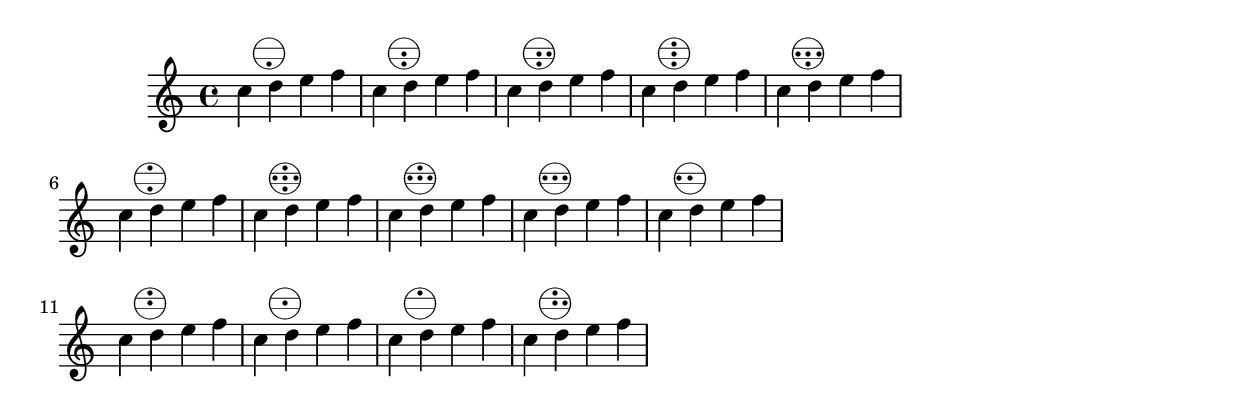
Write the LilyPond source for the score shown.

%% DO NOT EDIT this file manually; it is automatically
%% generated from LSR http://lsr.dsi.unimi.it
%% Make any changes in LSR itself, or in Documentation/snippets/new/ ,
%% and then run scripts/auxiliar/makelsr.py
%%
%% This file is in the public domain.
\version "2.15.20"

\header {
  lsrtags = "keyboards"

%% Translation of GIT committish: 8b93de6ce951b7b14bc7818f31019524295b990f
  texidoces = "
Los símbolos específicos de acordeón discanto se escriben mediante
@code{\\markup}.  Se puede trucar la colocación vertical de los
símbolos modificando los argumentos de @code{\\raise}.

"
  doctitlees = "Símbolos de acordeón discanto"


%% Translation of GIT committish: 0a868be38a775ecb1ef935b079000cebbc64de40
  doctitlede = "Symbole für Akkordeon-Diskantregister"
  texidocde = "
Diskantregister für Akkordeon können mit @code{\\markup} dargestellt werden.
Die vertikale Position der einzelnen Elemente werden mit @code{\\raise}
angepasst.
"

  texidoc = "
Accordion discant-specific symbols are added using @code{\\markup}. The
vertical placement of the symbols can be tweaked by changing the
@code{\\raise} arguments.



"
  doctitle = "Accordion-discant symbols"
} % begin verbatim

discant = \markup {
  \musicglyph #"accordion.discant"
}
dot = \markup {
  \musicglyph #"accordion.dot"
}

\layout { ragged-right = ##t }

% 16 voets register
accBasson = ^\markup {
  \combine
  \discant
  \raise #0.5 \dot
}

% een korig 8 en 16 voets register
accBandon = ^\markup {
  \combine
    \discant
    \combine
      \raise #0.5 \dot
      \raise #1.5 \dot
}

accVCello = ^\markup {
  \combine
    \discant
    \combine
      \raise #0.5 \dot
      \combine
        \raise #1.5 \dot
        \translate #'(1 . 0) \raise #1.5 \dot
}

% 4-8-16 voets register
accHarmon = ^\markup {
  \combine
    \discant
    \combine
      \raise #0.5 \dot
      \combine
        \raise #1.5 \dot
        \raise #2.5 \dot
}

accTrombon = ^\markup {
  \combine
    \discant
    \combine
      \raise #0.5 \dot
      \combine
        \raise #1.5 \dot
        \combine
          \translate #'(1 . 0) \raise #1.5 \dot
          \translate #'(-1 . 0) \raise #1.5 \dot
}

% eenkorig 4 en 16 voets register
accOrgan = ^\markup {
  \combine
    \discant
    \combine
      \raise #0.5 \dot
      \raise #2.5 \dot
}

accMaster = ^\markup {
  \combine
    \discant
    \combine
      \raise #0.5 \dot
      \combine
        \raise #1.5 \dot
        \combine
          \translate #'(1 . 0) \raise #1.5 \dot
          \combine
            \translate #'(-1 . 0) \raise #1.5 \dot
            \raise #2.5 \dot
}

accAccord = ^\markup {
  \combine
    \discant
    \combine
      \raise #1.5 \dot
      \combine
        \translate #'(1 . 0) \raise #1.5 \dot
        \combine
          \translate #'(-1 . 0) \raise #1.5 \dot
          \raise #2.5 \dot
}

accMusette = ^\markup {
  \combine
    \discant
    \combine
      \raise #1.5 \dot
      \combine
        \translate #'(1 . 0) \raise #1.5 \dot
        \translate #'(-1 . 0) \raise #1.5 \dot
}

accCeleste = ^\markup {
  \combine
    \discant
    \combine
      \raise #1.5 \dot
      \translate #'(-1 . 0) \raise #1.5 \dot
}

accOboe = ^\markup {
  \combine
    \discant
    \combine
      \raise #1.5 \dot
      \raise #2.5 \dot
}

accClarin = ^\markup {
  \combine
    \discant
    \raise #1.5 \dot
}

accPiccolo = ^\markup {
    \combine
       \discant
       \raise #2.5 \dot
}

accViolin = ^\markup {
  \combine
    \discant
    \combine
      \raise #1.5 \dot
      \combine
        \translate #'(1 . 0) \raise #1.5 \dot
        \raise #2.5 \dot
}

\relative c'' {
  c4 d\accBasson e f
  c4 d\accBandon e f
  c4 d\accVCello e f
  c4 d\accHarmon e f
  c4 d\accTrombon e f
  \break
  c4 d\accOrgan e f
  c4 d\accMaster e f
  c4 d\accAccord e f
  c4 d\accMusette e f
  c4 d\accCeleste e f
  \break
  c4 d\accOboe e f
  c4 d\accClarin e f
  c4 d\accPiccolo e f
  c4 d\accViolin e f
}

